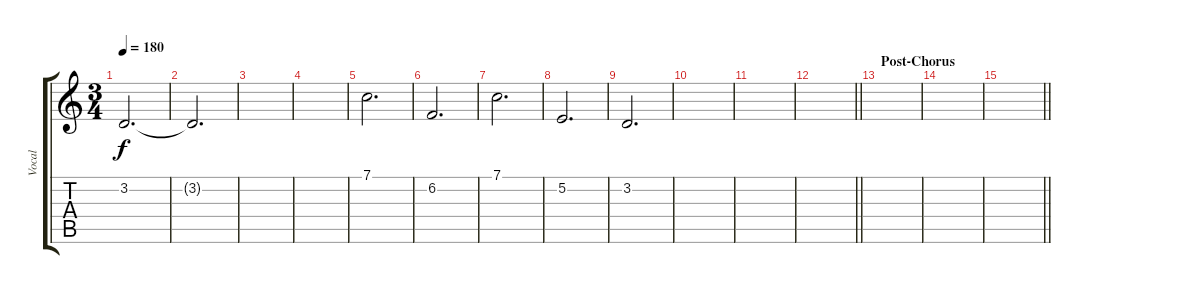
\track ("Vocal " "Vocal ") {instrument violin}
\staff {score tabs}
\tuning (F4 B3 G3 D3 A2 E2) {hide}
\ts (3 4)
\tempo 180
\clef g2
\ks c
3.2.2{d dy f} |
3.2{t}.2{d} |
|
|
7.1.2{d} |
6.2.2{d} |
7.1.2{d} |
5.2.2{d} |
3.2.2{d} |
|
|
\barLineRight lightlight
|
\section ("" "Post-Chorus")
|
|
\barLineRight lightlight
